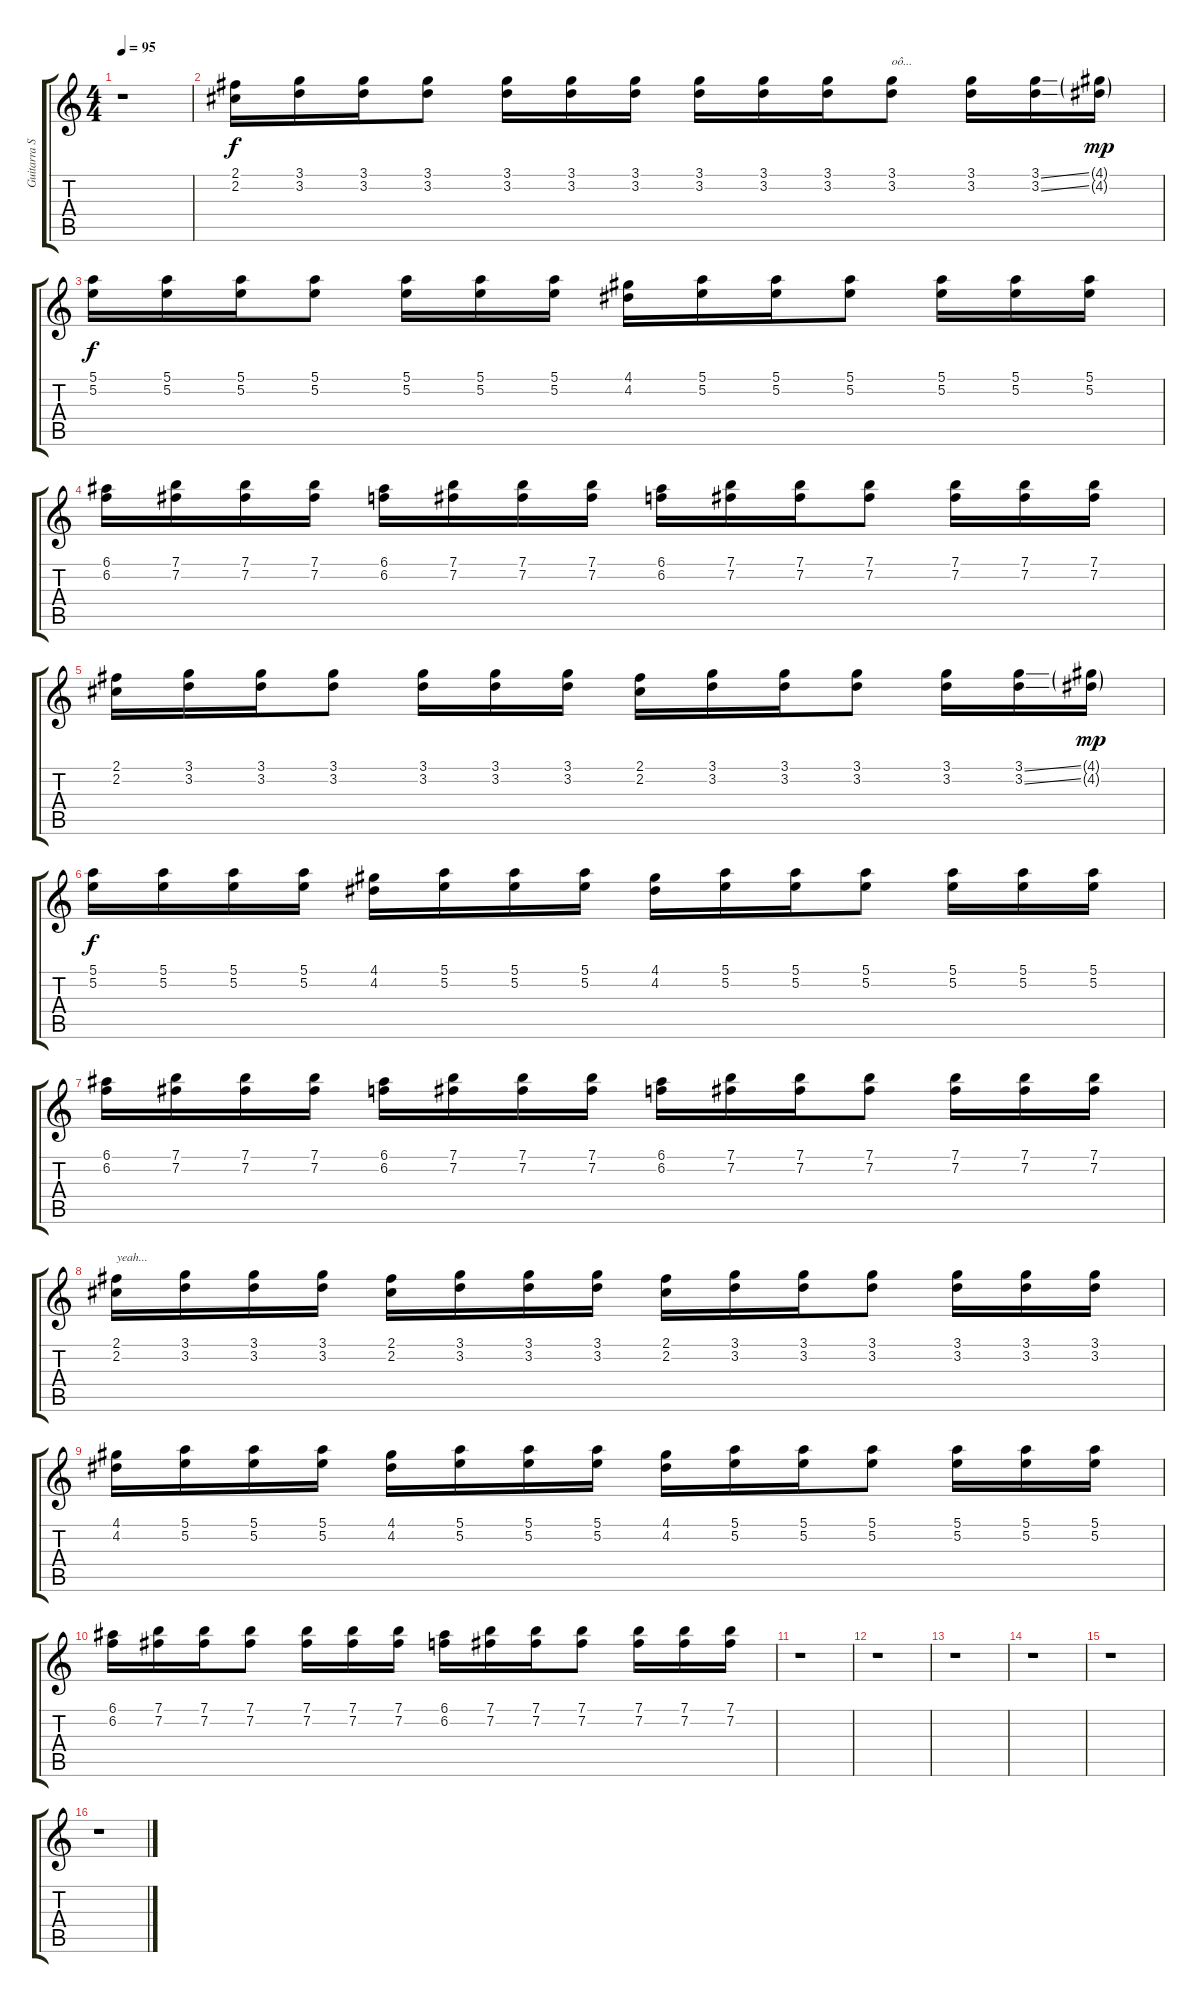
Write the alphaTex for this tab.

\track ("Guitarra Solo" "Guitarra S") {instrument overdrivenguitar}
\staff {score tabs}
\tuning (E4 B3 G3 D3 A2 E2) {hide}
\ts (4 4)
\tempo 95
\clef g2
\ks c
r.1{dy f} |
(2.1 2.2).16{volume 8 instrument distortionguitar} (3.1 3.2).16 (3.1 3.2).16 (3.1 3.2).8 (3.1 3.2).16 (3.1 3.2).16 (3.1 3.2).16 (3.1 3.2).16 (3.1 3.2).16 (3.1 3.2).16 (3.1 3.2).8{txt "oô..."} (3.1 3.2).16 (3.1{ss} 3.2{ss}).16 (4.1{g} 4.2{g}).16{dy mp} |
(5.1 5.2).16{dy f} (5.1 5.2).16 (5.1 5.2).16 (5.1 5.2).8 (5.1 5.2).16 (5.1 5.2).16 (5.1 5.2).16 (4.1 4.2).16 (5.1 5.2).16 (5.1 5.2).16 (5.1 5.2).8 (5.1 5.2).16 (5.1 5.2).16 (5.1 5.2).16 |
(6.1 6.2).16 (7.1 7.2).16 (7.1 7.2).16 (7.1 7.2).16 (6.1 6.2).16 (7.1 7.2).16 (7.1 7.2).16 (7.1 7.2).16 (6.1 6.2).16 (7.1 7.2).16 (7.1 7.2).16 (7.1 7.2).8 (7.1 7.2).16 (7.1 7.2).16 (7.1 7.2).16 |
(2.1 2.2).16 (3.1 3.2).16 (3.1 3.2).16 (3.1 3.2).8 (3.1 3.2).16 (3.1 3.2).16 (3.1 3.2).16 (2.1 2.2).16 (3.1 3.2).16 (3.1 3.2).16 (3.1 3.2).8 (3.1 3.2).16 (3.1{ss} 3.2{ss}).16 (4.1{g} 4.2{g}).16{dy mp} |
(5.1 5.2).16{dy f} (5.1 5.2).16 (5.1 5.2).16 (5.1 5.2).16 (4.1 4.2).16 (5.1 5.2).16 (5.1 5.2).16 (5.1 5.2).16 (4.1 4.2).16 (5.1 5.2).16 (5.1 5.2).16 (5.1 5.2).8 (5.1 5.2).16 (5.1 5.2).16 (5.1 5.2).16 |
(6.1 6.2).16 (7.1 7.2).16 (7.1 7.2).16 (7.1 7.2).16 (6.1 6.2).16 (7.1 7.2).16 (7.1 7.2).16 (7.1 7.2).16 (6.1 6.2).16 (7.1 7.2).16 (7.1 7.2).16 (7.1 7.2).8 (7.1 7.2).16 (7.1 7.2).16 (7.1 7.2).16 |
(2.1 2.2).16{txt "yeah..."} (3.1 3.2).16 (3.1 3.2).16 (3.1 3.2).16 (2.1 2.2).16 (3.1 3.2).16 (3.1 3.2).16 (3.1 3.2).16 (2.1 2.2).16 (3.1 3.2).16 (3.1 3.2).16 (3.1 3.2).8 (3.1 3.2).16 (3.1 3.2).16 (3.1 3.2).16 |
(4.1 4.2).16 (5.1 5.2).16 (5.1 5.2).16 (5.1 5.2).16 (4.1 4.2).16 (5.1 5.2).16 (5.1 5.2).16 (5.1 5.2).16 (4.1 4.2).16 (5.1 5.2).16 (5.1 5.2).16 (5.1 5.2).8 (5.1 5.2).16 (5.1 5.2).16 (5.1 5.2).16 |
(6.1 6.2).16 (7.1 7.2).16 (7.1 7.2).16 (7.1 7.2).8 (7.1 7.2).16 (7.1 7.2).16 (7.1 7.2).16 (6.1 6.2).16 (7.1 7.2).16 (7.1 7.2).16 (7.1 7.2).8 (7.1 7.2).16 (7.1 7.2).16 (7.1 7.2).16 |
r.1 |
r.1 |
r.1 |
r.1 |
r.1 |
r.1
